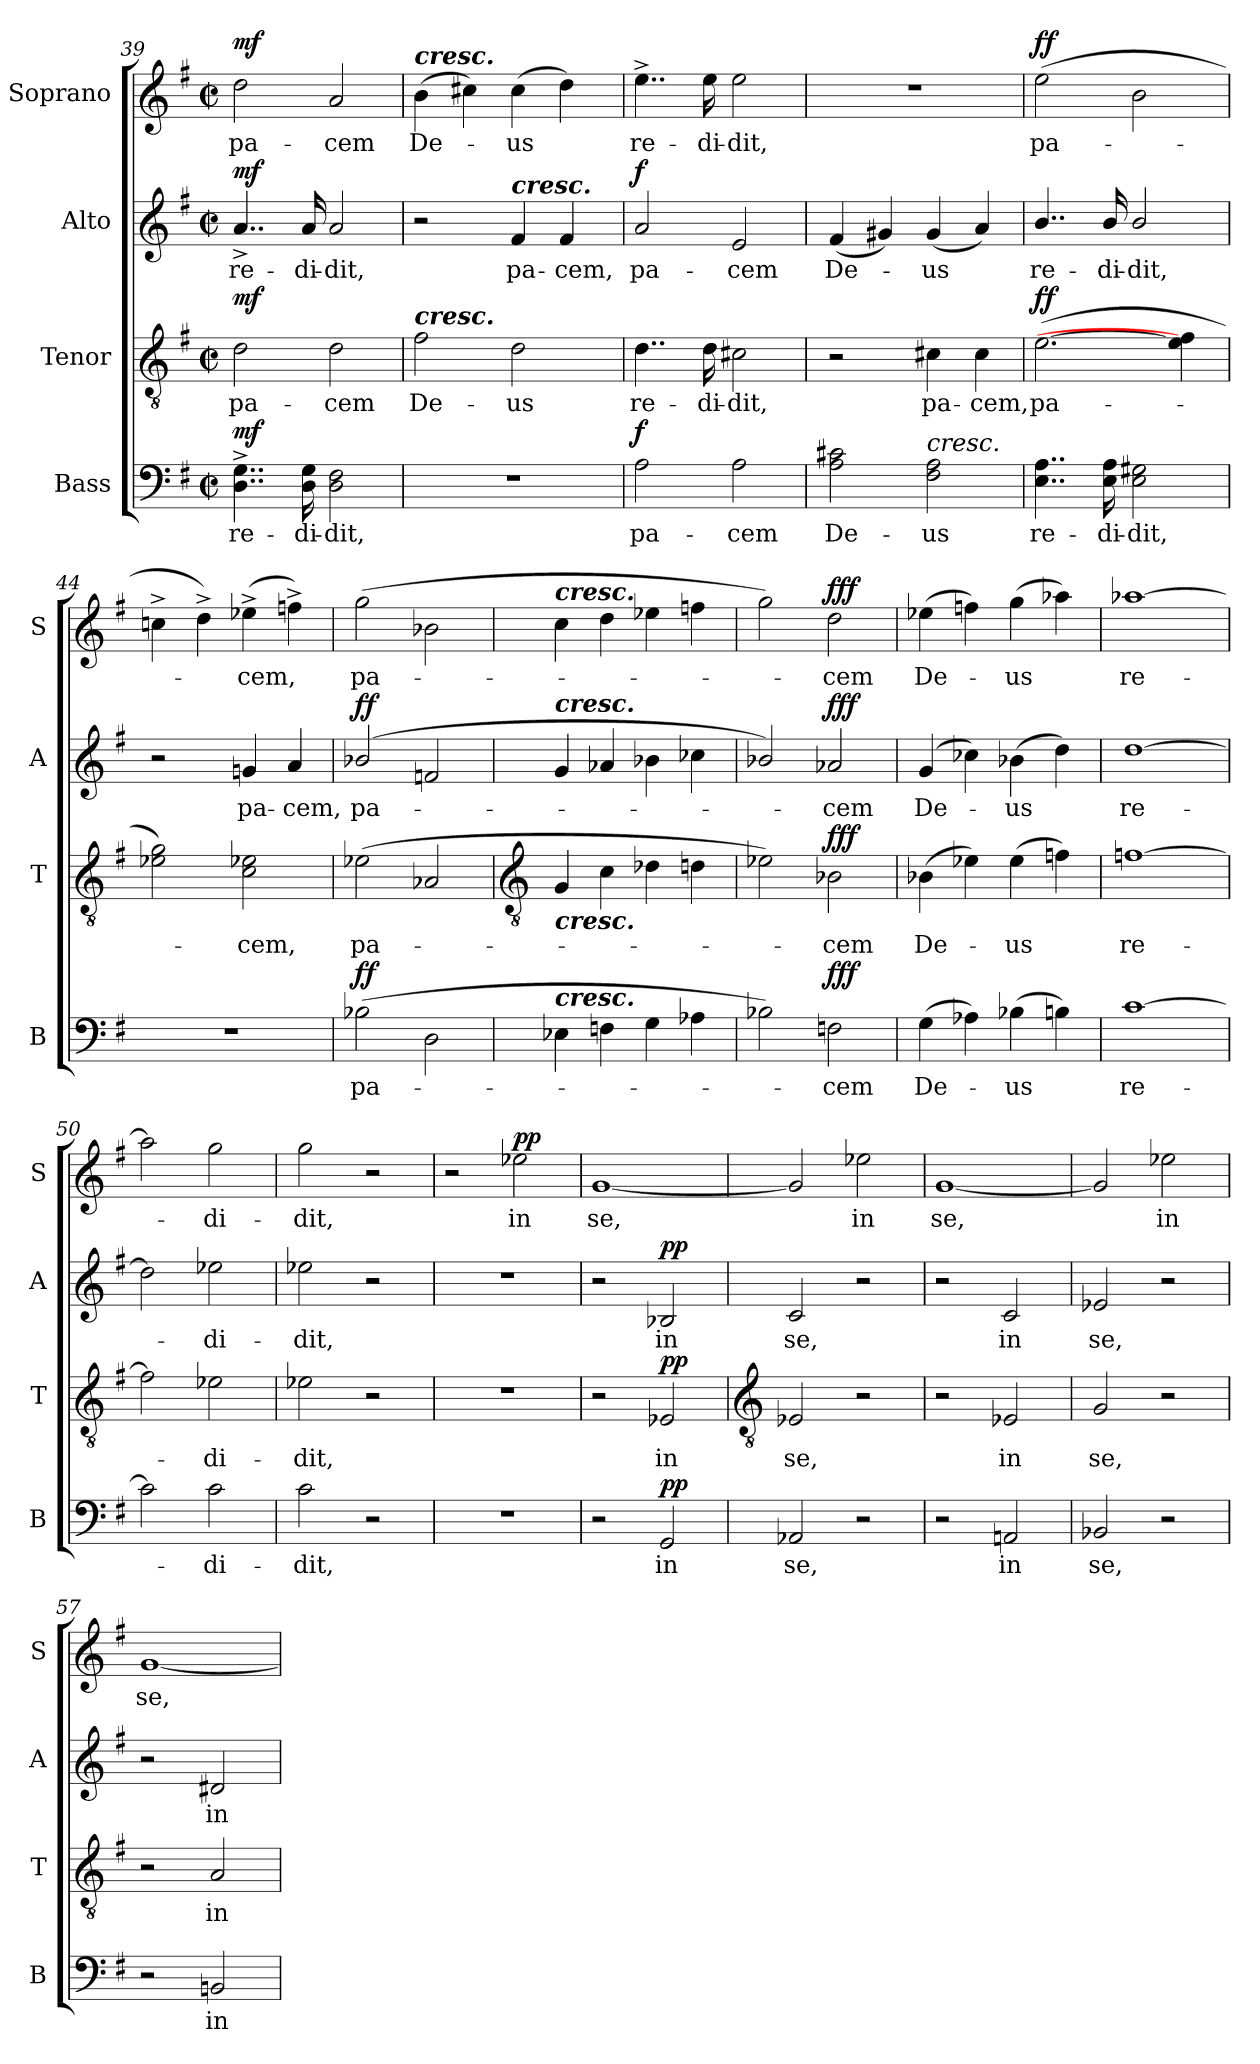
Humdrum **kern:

**kern	**text	**dynam	**kern	**text	**dynam	**kern	**text	**dynam	**kern	**text	**dynam
*part4	*part4	*part4	*part3	*part3	*part3	*part2	*part2	*part2	*part1	*part1	*part1
*staff4	*staff4	*staff4	*staff3	*staff3	*staff3	*staff2	*staff2	*staff2	*staff1	*staff1	*staff1
*I"Bass	*	*	*I"Tenor	*	*	*I"Alto	*	*	*I"Soprano	*	*
*I'B	*	*	*I'T	*	*	*I'A	*	*	*I'S	*	*
!!LO:LB:g=z
*clefF4	*	*	*clefGv2	*	*	*clefG2	*	*	*clefG2	*	*
*k[f#]	*	*	*k[f#]	*	*	*k[f#]	*	*	*k[f#]	*	*
*G:	*	*	*G:	*	*	*G:	*	*	*G:	*	*
*M2/2	*	*	*M2/2	*	*	*M2/2	*	*	*M2/2	*	*
*met(c|)	*	*	*met(c|)	*	*	*met(c|)	*	*	*met(c|)	*	*
=39	=39	=39	=39	=39	=39	=39	=39	=39	=39	=39	=39
!	!LO:LY:b	!LO:DY:b	!	!LO:LY:b	!LO:DY:b	!	!LO:LY:b	!LO:DY:b	!	!LO:LY:b	!LO:DY:b
4..D^ 4..G^	re-	mf	2d	pa-	mf	4..a^	re-	mf	2dd	pa-	mf
!	!LO:LY:b	!	!	!	!	!	!LO:LY:b	!	!	!	!
16D 16G	-di-	.	.	.	.	16a	-di-	.	.	.	.
!	!LO:LY:b	!	!	!LO:LY:b	!	!	!LO:LY:b	!	!	!LO:LY:b	!
2D 2F#	-dit,	.	2d	-cem	.	2a	-dit,	.	2a	-cem	.
=40	=40	=40	=40	=40	=40	=40	=40	=40	=40	=40	=40
!	!	!	!	!	!	!	!	!	!LO:TX:a:Bi:t=cresc.	!	!
!	!	!	!LO:TX:a:Bi:t=cresc.	!	!	!	!	!	!	!	!
!	!	!	!	!LO:LY:b	!	!	!	!	!	!LO:LY:b	!
1r	.	.	2f#	De-	.	2r	.	.	(>4b	De-	.
.	.	.	.	.	.	.	.	.	4cc#X)	.	.
!	!	!	!	!	!	!LO:TX:a:Bi:t=cresc.	!	!	!	!	!
!	!	!	!	!LO:LY:b	!	!	!LO:LY:b	!	!	!LO:LY:b	!
.	.	.	2d	-us	.	4f#	pa-	.	(>4cc#	us	.
!	!	!	!	!	!	!	!LO:LY:b	!	!	!	!
.	.	.	.	.	.	4f#	-cem,	.	4dd)	.	.
=41	=41	=41	=41	=41	=41	=41	=41	=41	=41	=41	=41
!	!LO:LY:b	!LO:DY:b	!	!LO:LY:b	!	!	!LO:LY:b	!LO:DY:b	!	!LO:LY:b	!
2A	pa-	f	4..d	re-	.	2a	pa-	f	4..ee^	re-	.
!	!	!	!	!LO:LY:b	!	!	!	!	!	!LO:LY:b	!
.	.	.	16d	-di-	.	.	.	.	16ee	-di-	.
!	!LO:LY:b	!	!	!LO:LY:b	!	!	!LO:LY:b	!	!	!LO:LY:b	!
2A	-cem	.	2c#X	-dit,	.	2e	-cem	.	2ee	-dit,	.
=42	=42	=42	=42	=42	=42	=42	=42	=42	=42	=42	=42
!	!LO:LY:b	!	!	!	!	!	!LO:LY:b	!	!	!	!
2A 2c#X	De-	.	2r	.	.	(<4f#	De-	.	1r	.	.
.	.	.	.	.	.	4g#X)	.	.	.	.	.
!LO:TX:a:i:t=cresc.	!	!	!	!	!	!	!	!	!	!	!
!	!LO:LY:b	!	!	!LO:LY:b	!	!	!LO:LY:b	!	!	!	!
2F# 2A	-us	.	4c#X	pa-	.	(<4g#	us	.	.	.	.
!	!	!	!	!LO:LY:b	!	!	!	!	!	!	!
.	.	.	4c#	-cem,	.	4a)	.	.	.	.	.
=43	=43	=43	=43	=43	=43	=43	=43	=43	=43	=43	=43
!	!LO:LY:b	!	!	!LO:LY:b	!LO:DY:b	!	!LO:LY:b	!	!	!LO:LY:b	!LO:DY:b
4..E 4..A	re-	.	(>[2.e	pa-	ff	4..b/	re-	.	(>2ee	pa-	ff
!	!LO:LY:b	!	!	!	!	!	!LO:LY:b	!	!	!	!
16E 16A	-di-	.	.	.	.	16b/	-di-	.	.	.	.
!	!LO:LY:b	!	!	!	!	!	!LO:LY:b	!	!	!	!
2E 2G#X	-dit,	.	.	.	.	2b/	-dit,	.	2b	.	.
.	.	.	4e] 4f#]	.	.	.	.	.	.	.	.
=44	=44	=44	=44	=44	=44	=44	=44	=44	=44	=44	=44
1r	.	.	2e-X 2g)	.	.	2r	.	.	4ccn^	.	.
.	.	.	.	.	.	.	.	.	4dd^)	.	.
!	!	!	!	!LO:LY:b	!	!	!LO:LY:b	!	!	!LO:LY:b	!
.	.	.	2c 2e-X	cem,	.	4gn	pa-	.	(>4ee-X^	cem,	.
!	!	!	!	!	!	!	!LO:LY:b	!	!	!	!
.	.	.	.	.	.	4a	-cem,	.	4ffn^)	.	.
=45	=45	=45	=45	=45	=45	=45	=45	=45	=45	=45	=45
!	!LO:LY:b	!LO:DY:b	!	!LO:LY:b	!	!	!LO:LY:b	!LO:DY:b	!	!LO:LY:b	!
(>2B-X	pa-	ff	(>2e-X	pa-	.	(<2b-X/	pa-	ff	(>2gg	pa-	.
2D	.	.	2A-X	.	.	2fn	.	.	2b-X	.	.
!!LO:LB:g=z
=46	=46	=46	=46	=46	=46	=46	=46	=46	=46	=46	=46
*	*	*	*clefGv2	*	*	*	*	*	*	*	*
!	!	!	!	!	!	!	!	!	!LO:TX:a:Bi:t=cresc.	!	!
!	!	!	!	!	!	!LO:TX:a:Bi:t=cresc.	!	!	!	!	!
!	!	!	!LO:TX:b:Bi:t=cresc.	!	!	!	!	!	!	!	!
!LO:TX:a:Bi:t=cresc.	!	!	!	!	!	!	!	!	!	!	!
4E-X	.	.	4G	.	.	4g	.	.	4cc	.	.
4Fn	.	.	4c	.	.	4a-X	.	.	4dd	.	.
4G	.	.	4d-X	.	.	4b-X	.	.	4ee-X	.	.
4A-X	.	.	4dn	.	.	4cc-X	.	.	4ffn	.	.
=47	=47	=47	=47	=47	=47	=47	=47	=47	=47	=47	=47
2B-X)	.	.	2e-X)	.	.	2b-X/)	.	.	2gg)	.	.
!	!LO:LY:b	!LO:DY:b	!	!LO:LY:b	!LO:DY:b	!	!LO:LY:b	!LO:DY:b	!	!LO:LY:b	!LO:DY:b
2Fn	cem	fff	2B-X	cem	fff	2a-X	cem	fff	2dd	cem	fff
=48	=48	=48	=48	=48	=48	=48	=48	=48	=48	=48	=48
!	!LO:LY:b	!	!	!LO:LY:b	!	!	!LO:LY:b	!	!	!LO:LY:b	!
(>4G	De-	.	(>4B-X	De-	.	(<4g	De-	.	(>4ee-X	De-	.
4A-X)	.	.	4e-X)	.	.	4cc-X)	.	.	4ffn)	.	.
!	!LO:LY:b	!	!	!LO:LY:b	!	!	!LO:LY:b	!	!	!LO:LY:b	!
(>4B-X	us	.	(>4e-	us	.	(>4b-X	us	.	(>4gg	us	.
4Bn)	.	.	4fn)	.	.	4dd)	.	.	4aa-X)	.	.
=49	=49	=49	=49	=49	=49	=49	=49	=49	=49	=49	=49
!	!LO:LY:b	!	!	!LO:LY:b	!	!	!LO:LY:b	!	!	!LO:LY:b	!
[1c	re-	.	[1fn	re-	.	[1dd	re-	.	[1aa-X	re-	.
=50	=50	=50	=50	=50	=50	=50	=50	=50	=50	=50	=50
2c]	.	.	2f]	.	.	2dd]	.	.	2aa-]	.	.
!	!LO:LY:b	!	!	!LO:LY:b	!	!	!LO:LY:b	!	!	!LO:LY:b	!
2c	di-	.	2e-X	di-	.	2ee-X	di-	.	2gg	di-	.
=51	=51	=51	=51	=51	=51	=51	=51	=51	=51	=51	=51
!	!LO:LY:b	!	!	!LO:LY:b	!	!	!LO:LY:b	!	!	!LO:LY:b	!
2c	-dit,	.	2e-X	-dit,	.	2ee-X	-dit,	.	2gg	-dit,	.
2r	.	.	2r	.	.	2r	.	.	2r	.	.
=52	=52	=52	=52	=52	=52	=52	=52	=52	=52	=52	=52
1r	.	.	1r	.	.	1r	.	.	2r	.	.
!	!	!	!	!	!	!	!	!	!	!LO:LY:b	!LO:DY:b
.	.	.	.	.	.	.	.	.	2ee-X	in	pp
=53	=53	=53	=53	=53	=53	=53	=53	=53	=53	=53	=53
!	!	!	!	!	!	!	!	!	!	!LO:LY:b	!
2r	.	.	2r	.	.	2r	.	.	[1g	se,	.
!	!LO:LY:b	!LO:DY:b	!	!LO:LY:b	!LO:DY:b	!	!LO:LY:b	!LO:DY:b	!	!	!
2GG	in	pp	2E-X	in	pp	2B-X	in	pp	.	.	.
!!LO:LB:g=z
=54	=54	=54	=54	=54	=54	=54	=54	=54	=54	=54	=54
*	*	*	*clefGv2	*	*	*	*	*	*	*	*
!	!LO:LY:b	!	!	!LO:LY:b	!	!	!LO:LY:b	!	!	!	!
2AA-X	se,	.	2E-X	se,	.	2c	se,	.	2g]	.	.
!	!	!	!	!	!	!	!	!	!	!LO:LY:b	!
2r	.	.	2r	.	.	2r	.	.	2ee-X	in	.
=55	=55	=55	=55	=55	=55	=55	=55	=55	=55	=55	=55
!	!	!	!	!	!	!	!	!	!	!LO:LY:b	!
2r	.	.	2r	.	.	2r	.	.	[1g	se,	.
!	!LO:LY:b	!	!	!LO:LY:b	!	!	!LO:LY:b	!	!	!	!
2AAn	in	.	2E-X	in	.	2c	in	.	.	.	.
=56	=56	=56	=56	=56	=56	=56	=56	=56	=56	=56	=56
!	!LO:LY:b	!	!	!LO:LY:b	!	!	!LO:LY:b	!	!	!	!
2BB-X	se,	.	2G	se,	.	2e-X	se,	.	2g]	.	.
!	!	!	!	!	!	!	!	!	!	!LO:LY:b	!
2r	.	.	2r	.	.	2r	.	.	2ee-X	in	.
=57	=57	=57	=57	=57	=57	=57	=57	=57	=57	=57	=57
!	!	!	!	!	!	!	!	!	!	!LO:LY:b	!
2r	.	.	2r	.	.	2r	.	.	[1g	se,	.
!	!LO:LY:b	!	!	!LO:LY:b	!	!	!LO:LY:b	!	!	!	!
2BBn	in	.	2A	in	.	2d#X	in	.	.	.	.
=	=	=	=	=	=	=	=	=	=	=	=
*-	*-	*-	*-	*-	*-	*-	*-	*-	*-	*-	*-
